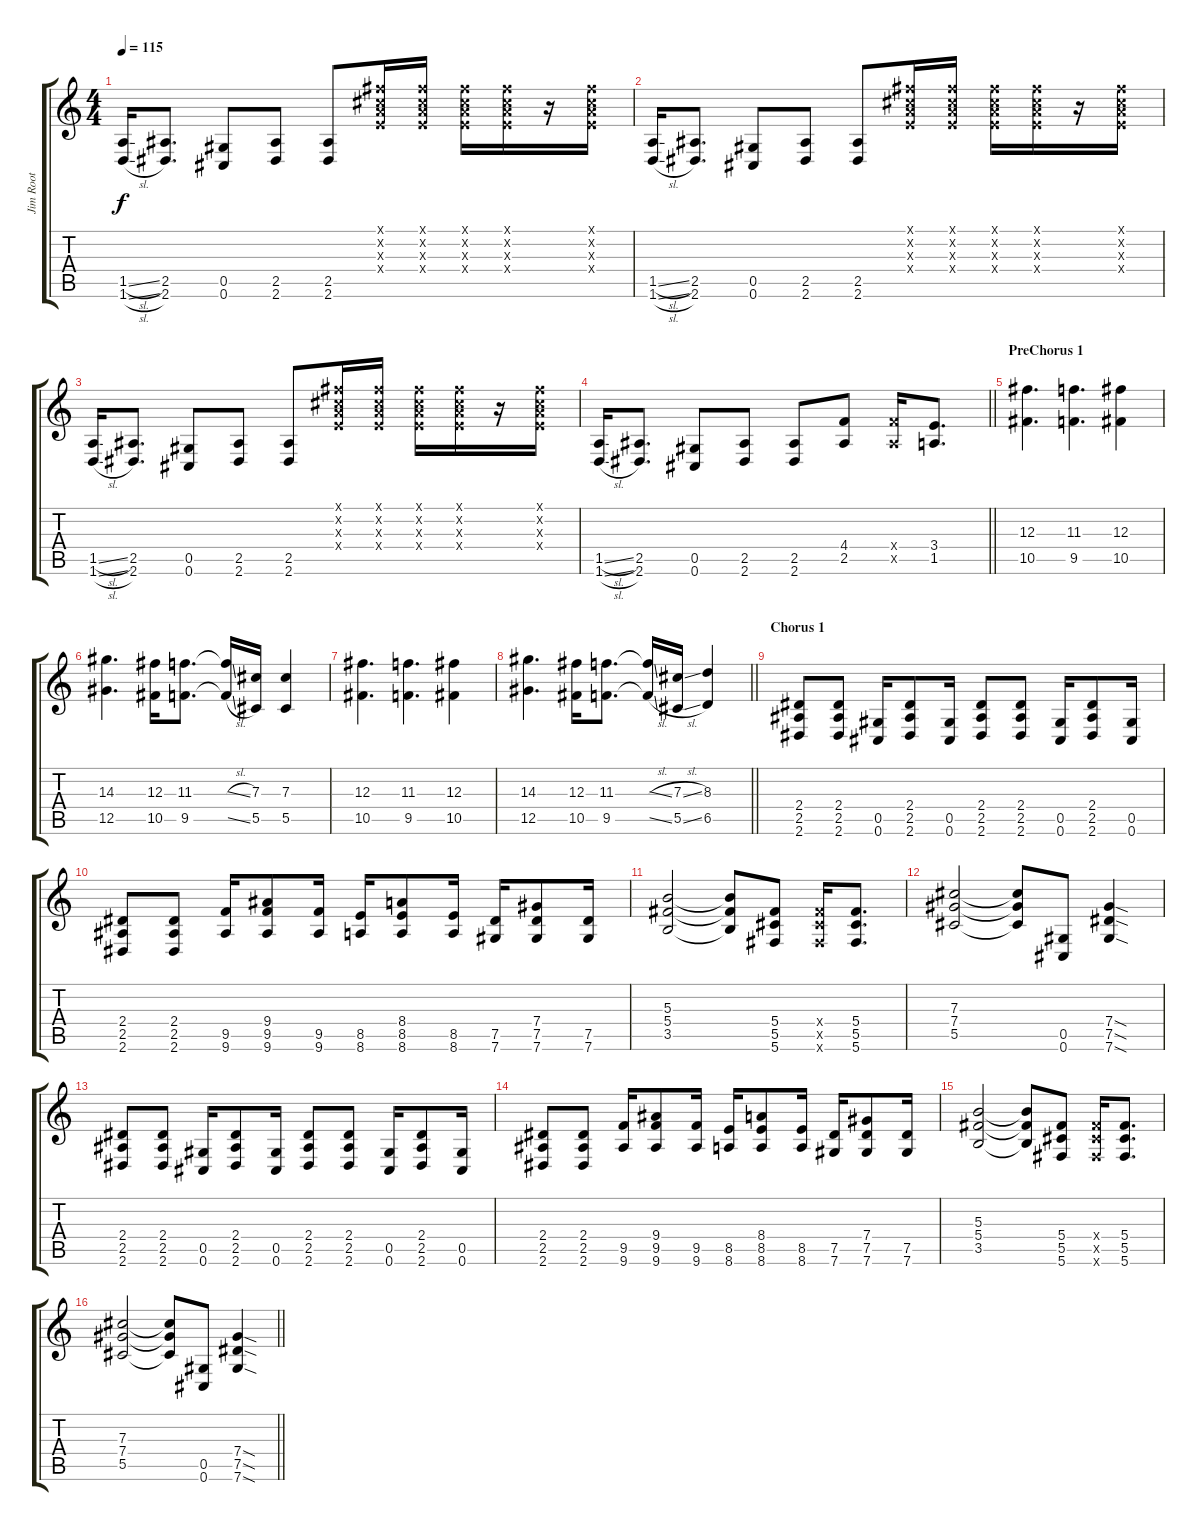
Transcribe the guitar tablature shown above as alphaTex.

\track ("Jim Root" "Jim Root") {instrument distortionguitar}
\staff {score tabs}
\tuning (Eb4 Bb3 Gb3 Db3 Ab2 Db2) {hide}
\ts (4 4)
\tempo 115
\clef g2
\ks c
(1.5{sl} 1.6{sl}).16{dy f} (2.5 2.6).8{d} (0.5 0.6).8 (2.5 2.6).8 (2.5 2.6).8 (3.1{x} 3.2{x} 3.3{x} 3.4{x}).16 (3.1{x} 3.2{x} 3.3{x} 3.4{x}).16 (3.1{x} 3.2{x} 3.3{x} 3.4{x}).16 (3.1{x} 3.2{x} 3.3{x} 3.4{x}).16 r.16 (3.1{x} 3.2{x} 3.3{x} 3.4{x}).16 |
(1.5{sl} 1.6{sl}).16 (2.5 2.6).8{d} (0.5 0.6).8 (2.5 2.6).8 (2.5 2.6).8 (3.1{x} 3.2{x} 3.3{x} 3.4{x}).16 (3.1{x} 3.2{x} 3.3{x} 3.4{x}).16 (3.1{x} 3.2{x} 3.3{x} 3.4{x}).16 (3.1{x} 3.2{x} 3.3{x} 3.4{x}).16 r.16 (3.1{x} 3.2{x} 3.3{x} 3.4{x}).16 |
(1.5{sl} 1.6{sl}).16 (2.5 2.6).8{d} (0.5 0.6).8 (2.5 2.6).8 (2.5 2.6).8 (3.1{x} 3.2{x} 3.3{x} 3.4{x}).16 (3.1{x} 3.2{x} 3.3{x} 3.4{x}).16 (3.1{x} 3.2{x} 3.3{x} 3.4{x}).16 (3.1{x} 3.2{x} 3.3{x} 3.4{x}).16 r.16 (3.1{x} 3.2{x} 3.3{x} 3.4{x}).16 |
\barLineRight lightlight
(1.5{sl} 1.6{sl}).16 (2.5 2.6).8{d} (0.5 0.6).8 (2.5 2.6).8 (2.5 2.6).8 (4.4 2.5).8 (4.4{x} 2.5{x}).16 (3.4 1.5).8{d} |
\section ("" "PreChorus 1")
(12.3 10.5).4{d} (11.3 9.5).4{d} (12.3 10.5).4 |
(14.3 12.5).4{d} (12.3 10.5).16 (11.3 9.5).8{d} (11.3{sl t} 9.5{sl t}).16 (7.3 5.5).16 (7.3 5.5).4 |
(12.3 10.5).4{d} (11.3 9.5).4{d} (12.3 10.5).4 |
\barLineRight lightlight
(14.3 12.5).4{d} (12.3 10.5).16 (11.3 9.5).8{d} (11.3{sl t} 9.5{sl t}).16 (7.3{sl} 5.5{sl}).16 (8.3 6.5).4 |
\section ("" "Chorus 1")
(2.4 2.5 2.6).8 (2.4 2.5 2.6).8 (0.5 0.6).16 (2.4 2.5 2.6).8 (0.5 0.6).16 (2.4 2.5 2.6).8 (2.4 2.5 2.6).8 (0.5 0.6).16 (2.4 2.5 2.6).8 (0.5 0.6).16 |
(2.4 2.5 2.6).8 (2.4 2.5 2.6).8 (9.5 9.6).16 (9.4 9.5 9.6).8 (9.5 9.6).16 (8.5 8.6).16 (8.4 8.5 8.6).8 (8.5 8.6).16 (7.5 7.6).16 (7.4 7.5 7.6).8 (7.5 7.6).16 |
(5.3 5.4 3.5).2 (5.3{t} 5.4{t} 3.5{t}).8 (5.4 5.5 5.6).8 (5.4{x} 5.5{x} 5.6{x}).16 (5.4 5.5 5.6).8{d} |
(7.3 7.4 5.5).2 (7.3{t} 7.4{t} 5.5{t}).8 (0.5 0.6).8 (7.4{sod} 7.5{sod} 7.6{sod}).4 |
(2.4 2.5 2.6).8 (2.4 2.5 2.6).8 (0.5 0.6).16 (2.4 2.5 2.6).8 (0.5 0.6).16 (2.4 2.5 2.6).8 (2.4 2.5 2.6).8 (0.5 0.6).16 (2.4 2.5 2.6).8 (0.5 0.6).16 |
(2.4 2.5 2.6).8 (2.4 2.5 2.6).8 (9.5 9.6).16 (9.4 9.5 9.6).8 (9.5 9.6).16 (8.5 8.6).16 (8.4 8.5 8.6).8 (8.5 8.6).16 (7.5 7.6).16 (7.4 7.5 7.6).8 (7.5 7.6).16 |
(5.3 5.4 3.5).2 (5.3{t} 5.4{t} 3.5{t}).8 (5.4 5.5 5.6).8 (5.4{x} 5.5{x} 5.6{x}).16 (5.4 5.5 5.6).8{d} |
\barLineRight lightlight
(7.3 7.4 5.5).2 (7.3{t} 7.4{t} 5.5{t}).8 (0.5 0.6).8 (7.4{sod} 7.5{sod} 7.6{sod}).4
